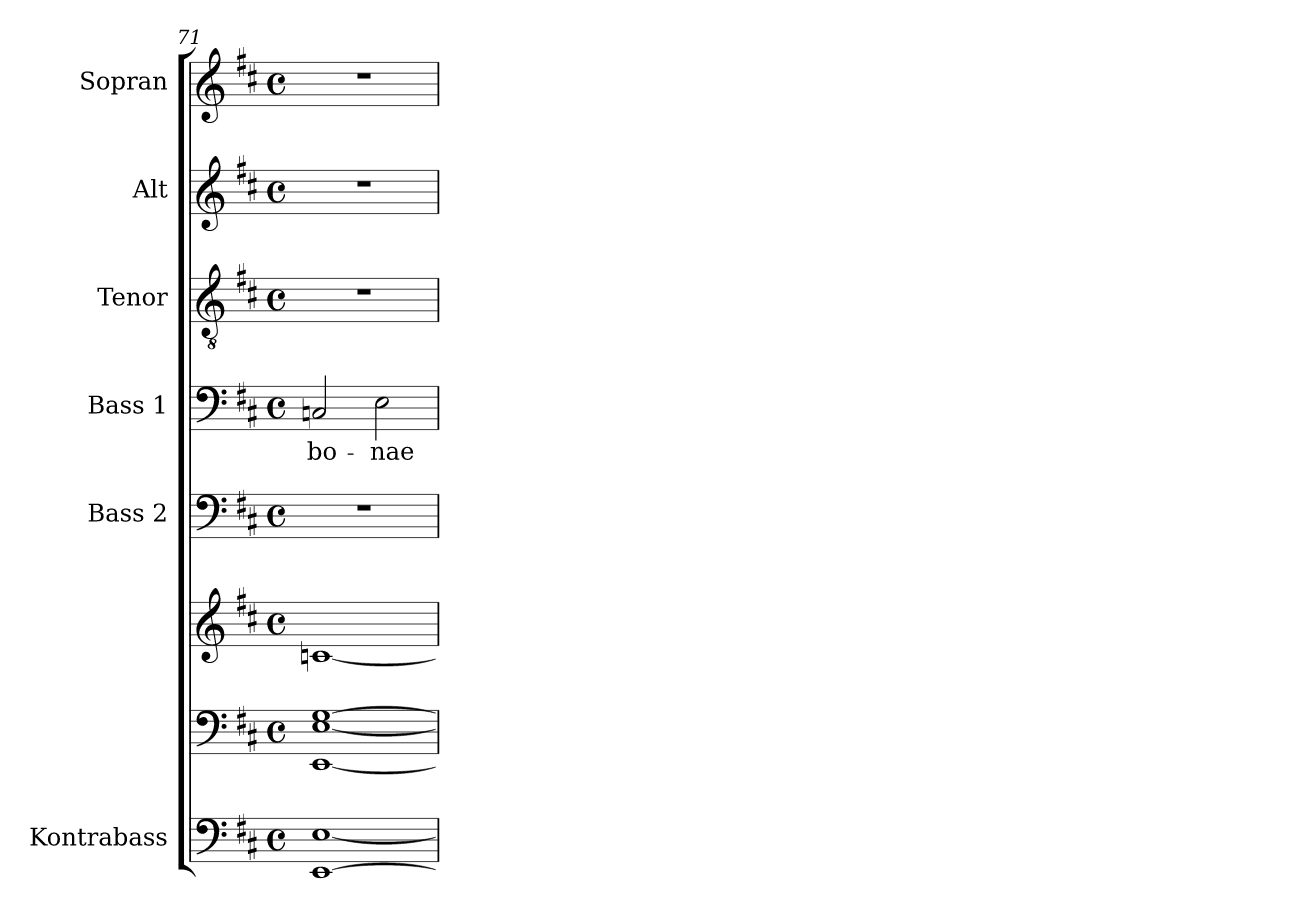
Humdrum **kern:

**kern	**kern	**kern	**kern	**kern	**text	**kern	**kern	**kern
*part7	*part6	*part6	*part5	*part4	*part4	*part3	*part2	*part1
*staff8	*staff7	*staff6	*staff5	*staff4	*staff4	*staff3	*staff2	*staff1
*I"Kontrabass	*	*	*I"Bass 2	*I"Bass 1	*	*I"Tenor	*I"Alt	*I"Sopran
*I'Kb.	*	*	*I'B. 2	*I'B. 1	*	*I'T.	*I'A.	*I'S.
*clefF4	*clefF4	*clefG2	*clefF4	*clefF4	*	*clefGv2	*clefG2	*clefG2
*ITrd7c12	*	*	*	*	*	*	*	*
*k[f#c#]	*k[f#c#]	*k[f#c#]	*k[f#c#]	*k[f#c#]	*	*k[f#c#]	*k[f#c#]	*k[f#c#]
*D:	*D:	*D:	*D:	*D:	*	*D:	*D:	*D:
*M4/4	*M4/4	*M4/4	*M4/4	*M4/4	*	*M4/4	*M4/4	*M4/4
*met(c)	*met(c)	*met(c)	*met(c)	*met(c)	*	*met(c)	*met(c)	*met(c)
=71	=71	=71	=71	=71	=71	=71	=71	=71
*^	*^	*	*	*	*	*	*	*
!	!	!	!	!	!	!	!LO:LY:b	!	!	!
[<1EEE	[>1EE	[>1G	[<1EE [<1E	[1cn	1r	2Cn/	bo-	1r	1r	1r
!	!	!	!	!	!	!	!LO:LY:b	!	!	!
.	.	.	.	.	.	2E\	-nae	.	.	.
*v	*v	*	*	*	*	*	*	*	*	*
*	*v	*v	*	*	*	*	*	*	*
=	=	=	=	=	=	=	=	=
*-	*-	*-	*-	*-	*-	*-	*-	*-
